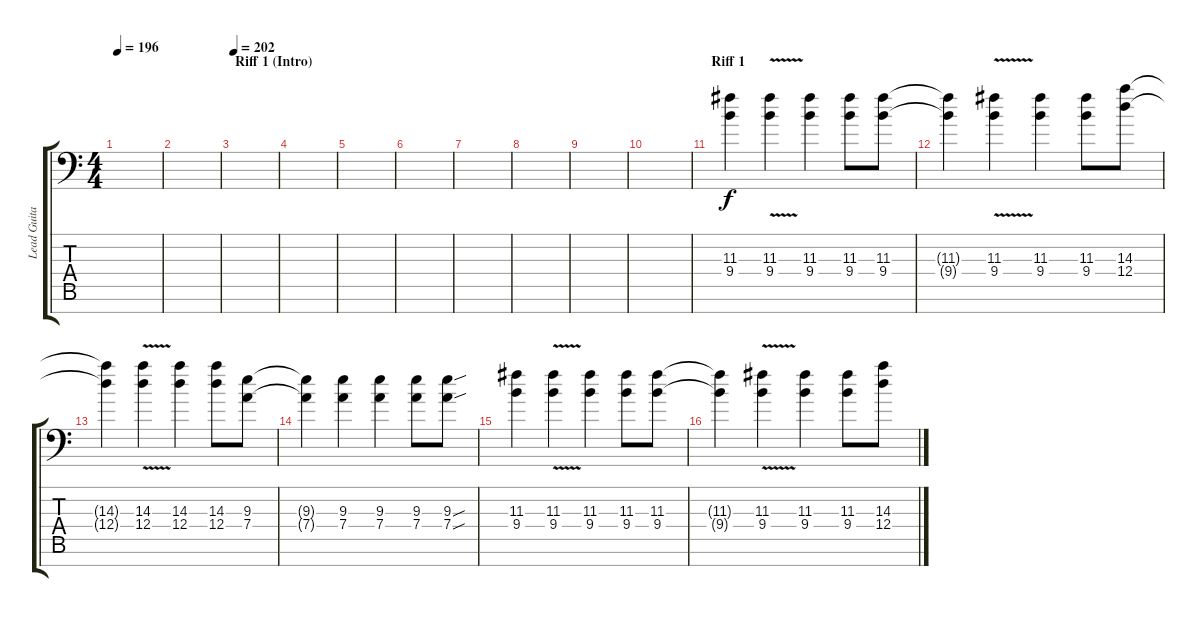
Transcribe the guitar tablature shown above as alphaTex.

\track ("Lead Guitar" "Lead Guita") {instrument distortionguitar}
\staff {score tabs}
\tuning (E4 B3 G3 D3 A2 E2 C-1) {hide}
\ts (4 4)
\tempo 196
\clef f4
\ks c
|
|
\section ("" "Riff 1 (Intro)")
\tempo 202
|
|
|
|
|
|
|
|
\section ("" "Riff 1")
(11.3 9.4).4 (11.3{v} 9.4{v}).4 (11.3 9.4).4 (11.3 9.4).8 (11.3 9.4).8 |
(11.3{t} 9.4{t}).4 (11.3{v} 9.4{v}).4 (11.3 9.4).4 (11.3 9.4).8 (14.3 12.4).8 |
(14.3{t} 12.4{t}).4 (14.3{v} 12.4).4 (14.3 12.4).4 (14.3 12.4).8 (9.3 7.4).8 |
(9.3{t} 7.4{t}).4 (9.3 7.4).4 (9.3 7.4).4 (9.3 7.4).8 (9.3{sou} 7.4{sou}).8 |
(11.3 9.4).4 (11.3{v} 9.4{v}).4 (11.3 9.4).4 (11.3 9.4).8 (11.3 9.4).8 |
(11.3{t} 9.4{t}).4 (11.3{v} 9.4{v}).4 (11.3 9.4).4 (11.3 9.4).8 (14.3 12.4).8
